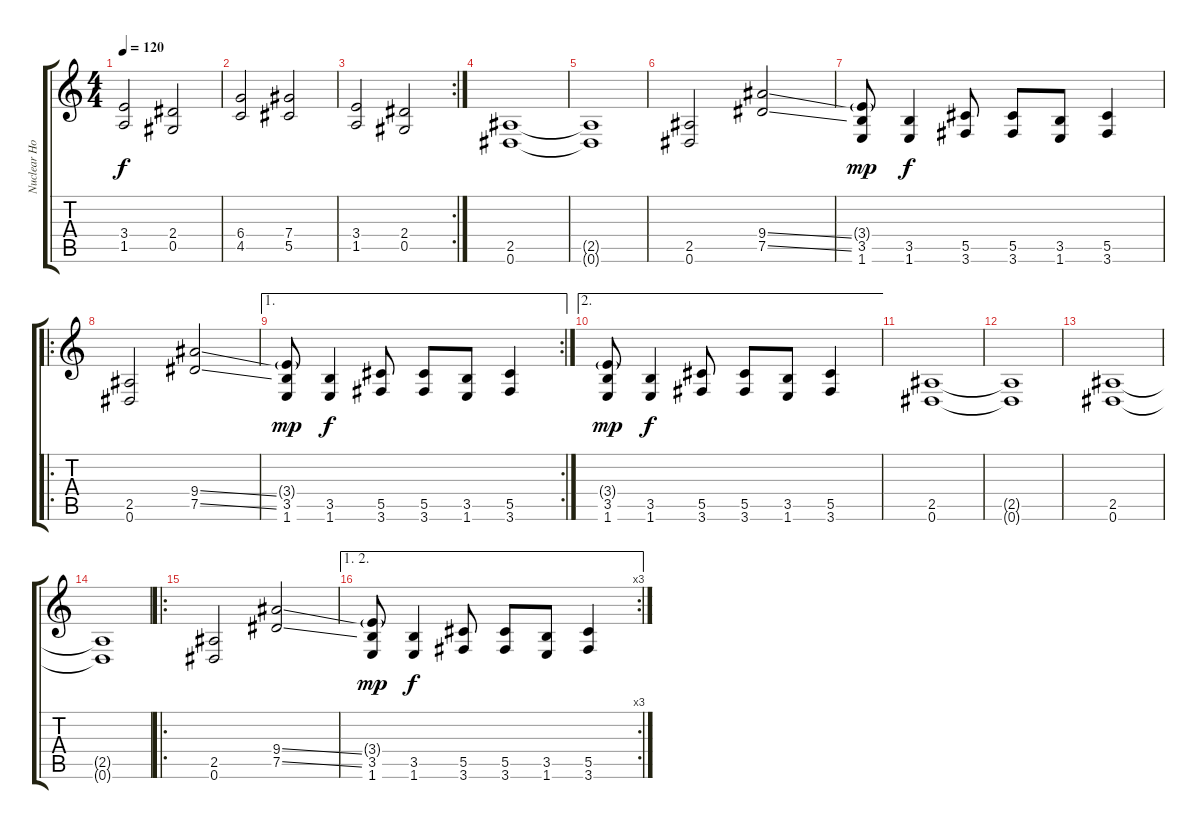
\track ("Nuclear Holocausto" "Nuclear Ho") {instrument distortionguitar}
\staff {score tabs}
\tuning (Eb4 Bb3 Gb3 Db3 Ab2 Eb2) {hide}
\ts (4 4)
\tempo 120
\clef g2
\ks c
(3.4 1.5).2{dy f} (2.4 0.5).2 |
(6.4 4.5).2 (7.4 5.5).2 |
\rc 2
(3.4 1.5).2 (2.4 0.5).2 |
(2.5 0.6).1 |
(2.5{t} 0.6{t}).1 |
(2.5 0.6).2 (9.4{ss} 7.5{ss}).2 |
(3.4{g} 3.5 1.6).8{dy mp} (3.5 1.6).4{dy f} (5.5 3.6).8 (5.5 3.6).8 (3.5 1.6).8 (5.5 3.6).4 |
\ro
(2.5 0.6).2 (9.4{ss} 7.5{ss}).2 |
\ae 1
\rc 2
(3.4{g} 3.5 1.6).8{dy mp} (3.5 1.6).4{dy f} (5.5 3.6).8 (5.5 3.6).8 (3.5 1.6).8 (5.5 3.6).4 |
\ae 2
(3.4{g} 3.5 1.6).8{dy mp} (3.5 1.6).4{dy f} (5.5 3.6).8 (5.5 3.6).8 (3.5 1.6).8 (5.5 3.6).4 |
(2.5 0.6).1 |
(2.5{t} 0.6{t}).1 |
(2.5 0.6).1 |
(2.5{t} 0.6{t}).1 |
\ro
(2.5 0.6).2 (9.4{ss} 7.5{ss}).2 |
\ae (1 2)
\rc 3
(3.4{g} 3.5 1.6).8{dy mp} (3.5 1.6).4{dy f} (5.5 3.6).8 (5.5 3.6).8 (3.5 1.6).8 (5.5 3.6).4
